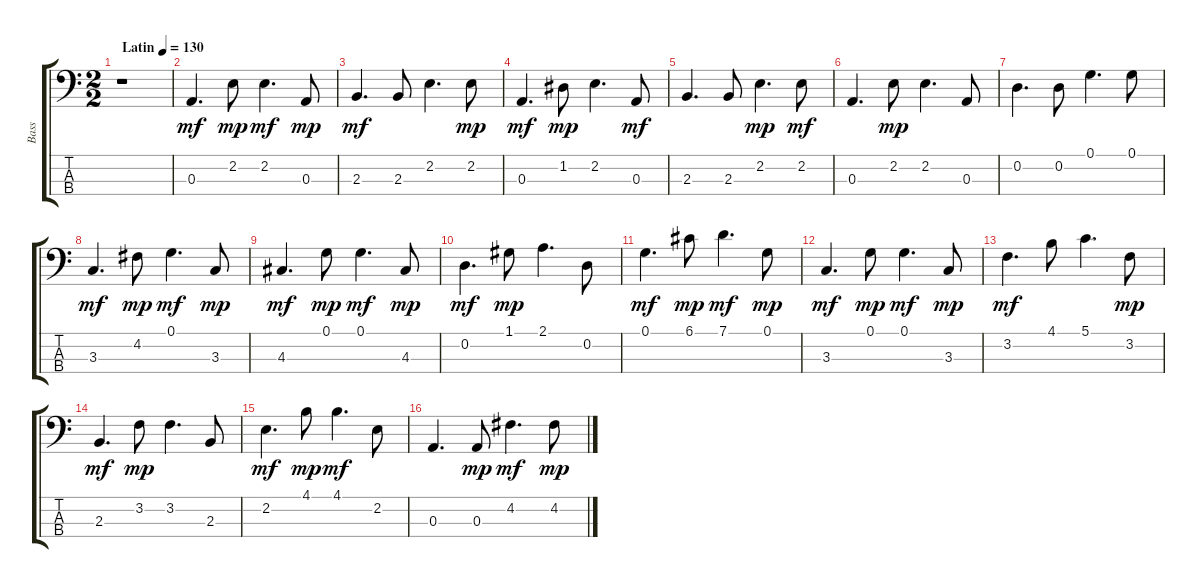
\track ("Bass" "Bass") {instrument electricbassfinger}
\staff {score tabs}
\tuning (G2 D2 A1 E1) {hide}
\ts (2 2)
\tempo (130 "Latin")
\clef f4
\ks c
r.1{dy mf instrument electricbassfinger} |
0.3.4{d} 2.2.8{dy mp} 2.2.4{d dy mf} 0.3.8{dy mp} |
2.3.4{d dy mf} 2.3.8 2.2.4{d} 2.2.8{dy mp} |
0.3.4{d dy mf} 1.2.8{dy mp} 2.2.4{d} 0.3.8{dy mf} |
2.3.4{d} 2.3.8 2.2.4{d dy mp} 2.2.8{dy mf} |
0.3.4{d} 2.2.8{dy mp} 2.2.4{d} 0.3.8 |
0.2.4{d} 0.2.8 0.1.4{d} 0.1.8 |
3.3.4{d dy mf} 4.2.8{dy mp} 0.1.4{d dy mf} 3.3.8{dy mp} |
4.3.4{d dy mf} 0.1.8{dy mp} 0.1.4{d dy mf} 4.3.8{dy mp} |
0.2.4{d dy mf} 1.1.8{dy mp} 2.1.4{d} 0.2.8 |
0.1.4{d dy mf} 6.1.8{dy mp} 7.1.4{d dy mf} 0.1.8{dy mp} |
3.3.4{d dy mf} 0.1.8{dy mp} 0.1.4{d dy mf} 3.3.8{dy mp} |
3.2.4{d dy mf} 4.1.8 5.1.4{d} 3.2.8{dy mp} |
2.3.4{d dy mf} 3.2.8{dy mp} 3.2.4{d} 2.3.8 |
2.2.4{d dy mf} 4.1.8{dy mp} 4.1.4{d dy mf} 2.2.8 |
0.3.4{d} 0.3.8{dy mp} 4.2.4{d dy mf} 4.2.8{dy mp}
